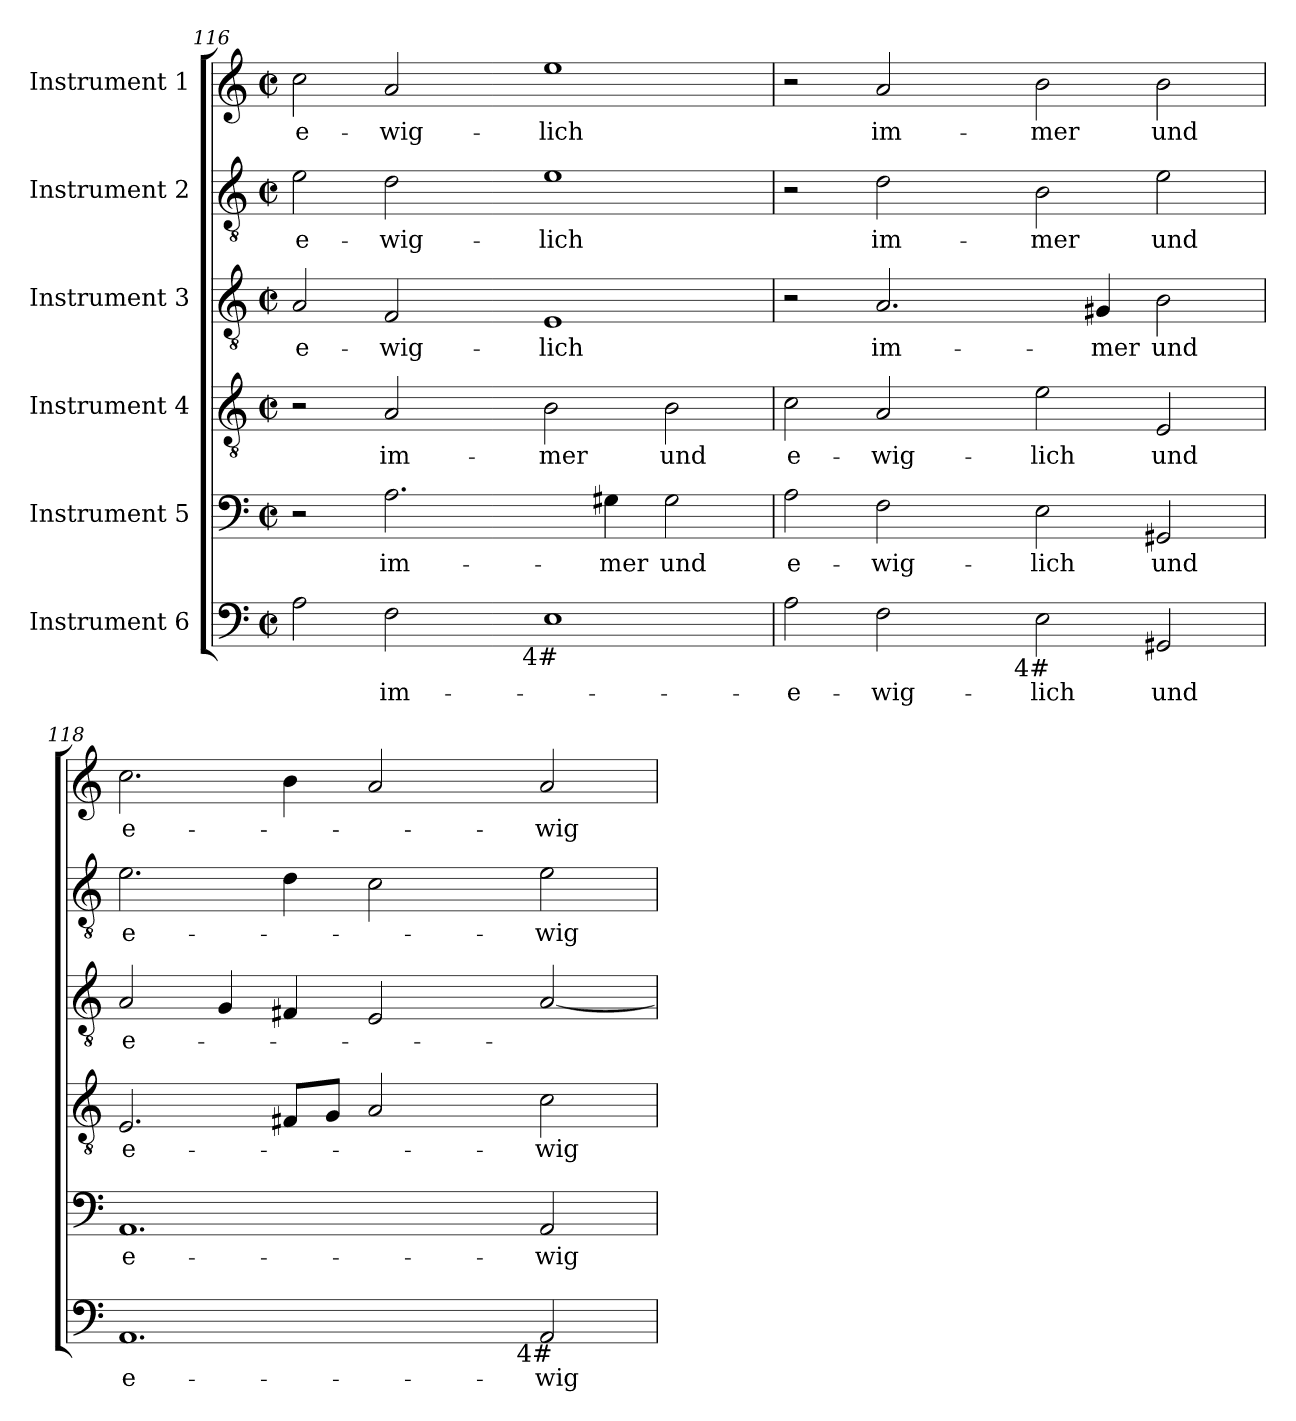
**kern	**text	**kern	**text	**kern	**text	**kern	**text	**kern	**text	**kern	**text
*part6	*part6	*part5	*part5	*part4	*part4	*part3	*part3	*part2	*part2	*part1	*part1
*staff6	*staff6	*staff5	*staff5	*staff4	*staff4	*staff3	*staff3	*staff2	*staff2	*staff1	*staff1
*I"Instrument 6	*	*I"Instrument 5	*	*I"Instrument 4	*	*I"Instrument 3	*	*I"Instrument 2	*	*I"Instrument 1	*
*clefF4	*	*clefF4	*	*clefGv2	*	*clefGv2	*	*clefGv2	*	*clefG2	*
*M2/2	*	*M2/2	*	*M2/2	*	*M2/2	*	*M2/2	*	*M2/2	*
*met(c|)	*	*met(c|)	*	*met(c|)	*	*met(c|)	*	*met(c|)	*	*met(c|)	*
=116	=116	=116	=116	=116	=116	=116	=116	=116	=116	=116	=116
!	!	!	!	!	!	!	!LO:LY:b:cj	!	!LO:LY:b:cj	!	!LO:LY:b:cj
*^	*	*	*	*	*	*	*	*	*	*	*
2A\	2ryy	.	2r	.	2r	.	2A/	e-	2e\	e-	2cc\	e-
!	!	!LO:LY:a:cj	!	!LO:LY:b:cj	!	!LO:LY:b:cj	!	!LO:LY:b:cj	!	!LO:LY:b:cj	!	!LO:LY:b:cj
2F<\	4ryy	im-	2.A\	im-	2A/	im-	2F/	-wig-	2d\	-wig-	2a/	-wig-
.	8ryy	.	.	.	.	.	.	.	.	.	.	.
.	16ryy	.	.	.	.	.	.	.	.	.	.	.
.	64ryy	.	.	.	.	.	.	.	.	.	.	.
!	!LO:TX:b:t=4#	!	!	!	!	!	!	!	!	!	!	!
.	1ryy	.	.	.	.	.	.	.	.	.	.	.
!	!	!	!	!	!	!LO:LY:b:cj	!	!LO:LY:b:cj	!	!LO:LY:b:cj	!	!LO:LY:b:cj
1E	.	.	.	.	2B\	-mer	1E	-lich	1e	-lich	1ee	-lich
!	!	!	!	!LO:LY:b:cj	!	!	!	!	!	!	!	!
.	.	.	4G#X\	-mer	.	.	.	.	.	.	.	.
!	!	!	!	!LO:LY:b:cj	!	!LO:LY:b:cj	!	!	!	!	!	!
.	.	.	2G#\	und	2B\	und	.	.	.	.	.	.
.	32.ryy	.	.	.	.	.	.	.	.	.	.	.
=117	=117	=117	=117	=117	=117	=117	=117	=117	=117	=117	=117	=117
!	!	!LO:LY:a:cj	!	!LO:LY:b:cj	!	!LO:LY:b:cj	!	!	!	!	!	!
2A\	2ryy	-e-	2A\	e-	2c\	e-	2r	.	2r	.	2r	.
!	!	!LO:LY:a:cj	!	!LO:LY:b:cj	!	!LO:LY:b:cj	!	!LO:LY:b:cj	!	!LO:LY:b:cj	!	!LO:LY:b:cj
2F<\	4ryy	-wig-	2F\	-wig-	2A/	-wig-	2.A/	im-	2d\	im-	2a/	im-
.	8ryy	.	.	.	.	.	.	.	.	.	.	.
.	16ryy	.	.	.	.	.	.	.	.	.	.	.
.	64ryy	.	.	.	.	.	.	.	.	.	.	.
!	!LO:TX:b:t=4#	!	!	!	!	!	!	!	!	!	!	!
.	1ryy	.	.	.	.	.	.	.	.	.	.	.
!	!	!LO:LY:a:cj	!	!LO:LY:b:cj	!	!LO:LY:b:cj	!	!	!	!LO:LY:b:cj	!	!LO:LY:b:cj
2E\	.	-lich	2E\	-lich	2e\	-lich	.	.	2B\	-mer	2b\	-mer
!	!	!	!	!	!	!	!	!LO:LY:b:cj	!	!	!	!
.	.	.	.	.	.	.	4G#X/	-mer	.	.	.	.
!	!	!LO:LY:a:cj	!	!LO:LY:b:cj	!	!LO:LY:b:cj	!	!LO:LY:b:cj	!	!LO:LY:b:cj	!	!LO:LY:b:cj
2GG#X/	.	und	2GG#X/	und	2E/	und	2B\	und	2e\	und	2b\	und
.	32.ryy	.	.	.	.	.	.	.	.	.	.	.
=118	=118	=118	=118	=118	=118	=118	=118	=118	=118	=118	=118	=118
!	!	!LO:LY:a:rj	!	!LO:LY:b:rj	!	!LO:LY:b:cj	!	!LO:LY:b:cj	!	!LO:LY:b:cj	!	!LO:LY:b:cj
1.AA	1ryy	e-	1.AA	e-	2.E/	e-	2A/	e-	2.e\	e-	2.cc\	e-
.	.	.	.	.	.	.	4G/	.	.	.	.	.
.	.	.	.	.	8F#X/L	.	4F#X/	.	4d\	.	4b\	.
.	.	.	.	.	8G/J	.	.	.	.	.	.	.
.	4ryy	.	.	.	2A/	.	2E/	.	2c\	.	2a/	.
.	8ryy	.	.	.	.	.	.	.	.	.	.	.
.	16ryy	.	.	.	.	.	.	.	.	.	.	.
.	64ryy	.	.	.	.	.	.	.	.	.	.	.
!	!LO:TX:b:t=4#	!	!	!	!	!	!	!	!	!	!	!
.	2ryy	.	.	.	.	.	.	.	.	.	.	.
!	!	!LO:LY:a:cj	!	!LO:LY:b:cj	!	!LO:LY:b:cj	!	!	!	!LO:LY:b:cj	!	!LO:LY:b:cj
2AA/	.	-wig-	2AA/	-wig-	2c\	-wig-	[<2A/	.	2e\	-wig-	2a/	-wig-
.	32.ryy	.	.	.	.	.	.	.	.	.	.	.
*v	*v	*	*	*	*	*	*	*	*	*	*	*
=	=	=	=	=	=	=	=	=	=	=	=
*-	*-	*-	*-	*-	*-	*-	*-	*-	*-	*-	*-
